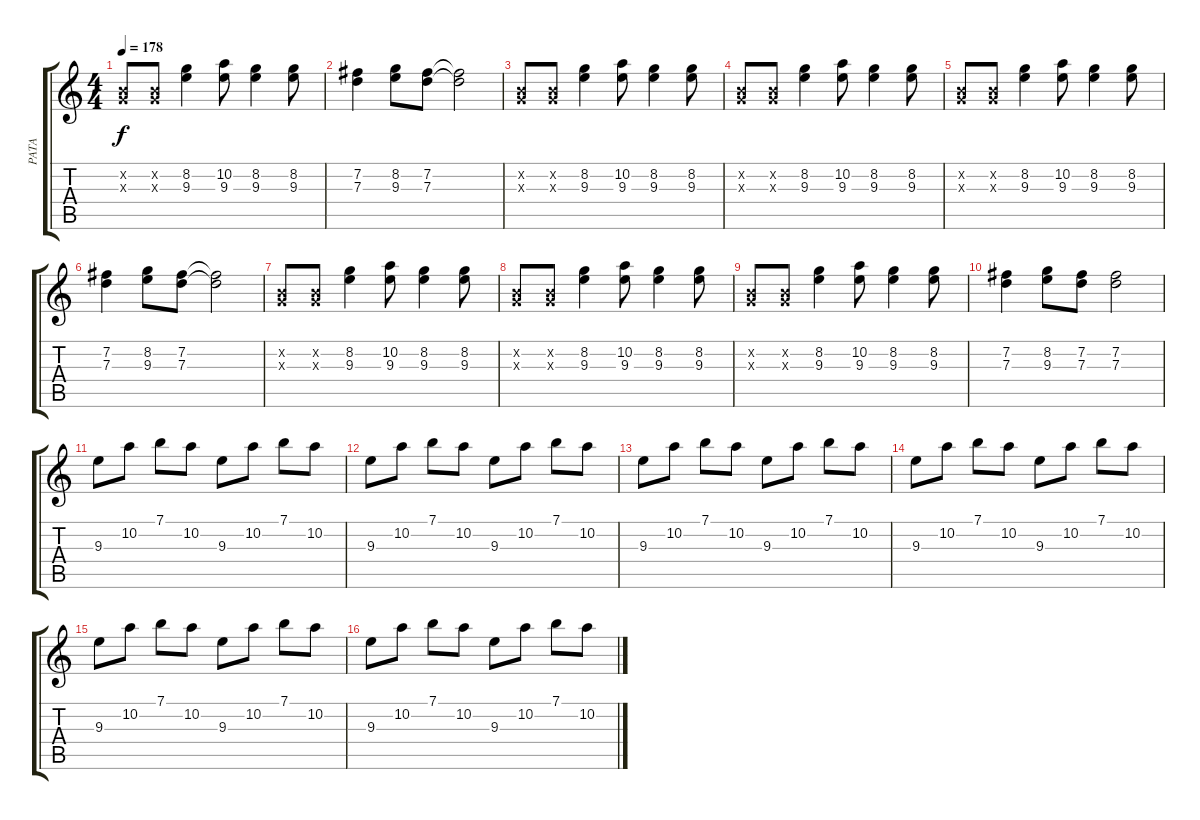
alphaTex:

\track ("PATA" "PATA") {instrument distortionguitar}
\staff {score tabs}
\tuning (E4 B3 G3 D3 A2 E2) {hide}
\ts (4 4)
\tempo 178
\clef g2
\ks c
(0.2{x} 0.3{x}).8{dy f} (0.2{x} 0.3{x}).8 (8.2 9.3).4 (10.2 9.3).8 (8.2 9.3).4 (8.2 9.3).8 |
(7.2 7.3).4 (8.2 9.3).8 (7.2 7.3).8 (7.2{t} 7.3{t}).2 |
(0.2{x} 0.3{x}).8 (0.2{x} 0.3{x}).8 (8.2 9.3).4 (10.2 9.3).8 (8.2 9.3).4 (8.2 9.3).8 |
(0.2{x} 0.3{x}).8 (0.2{x} 0.3{x}).8 (8.2 9.3).4 (10.2 9.3).8 (8.2 9.3).4 (8.2 9.3).8 |
(0.2{x} 0.3{x}).8 (0.2{x} 0.3{x}).8 (8.2 9.3).4 (10.2 9.3).8 (8.2 9.3).4 (8.2 9.3).8 |
(7.2 7.3).4 (8.2 9.3).8 (7.2 7.3).8 (7.2{t} 7.3{t}).2 |
(0.2{x} 0.3{x}).8 (0.2{x} 0.3{x}).8 (8.2 9.3).4 (10.2 9.3).8 (8.2 9.3).4 (8.2 9.3).8 |
(0.2{x} 0.3{x}).8 (0.2{x} 0.3{x}).8 (8.2 9.3).4 (10.2 9.3).8 (8.2 9.3).4 (8.2 9.3).8 |
(0.2{x} 0.3{x}).8 (0.2{x} 0.3{x}).8 (8.2 9.3).4 (10.2 9.3).8 (8.2 9.3).4 (8.2 9.3).8 |
(7.2 7.3).4 (8.2 9.3).8 (7.2 7.3).8 (7.2 7.3).2 |
9.3.8{volume 12 instrument electricguitarclean} 10.2.8 7.1.8 10.2.8 9.3.8 10.2.8 7.1.8 10.2.8 |
9.3.8 10.2.8 7.1.8 10.2.8 9.3.8 10.2.8 7.1.8 10.2.8 |
9.3.8 10.2.8 7.1.8 10.2.8 9.3.8 10.2.8 7.1.8 10.2.8 |
9.3.8 10.2.8 7.1.8 10.2.8 9.3.8 10.2.8 7.1.8 10.2.8 |
9.3.8 10.2.8 7.1.8 10.2.8 9.3.8 10.2.8 7.1.8 10.2.8 |
9.3.8 10.2.8 7.1.8 10.2.8 9.3.8 10.2.8 7.1.8 10.2.8
